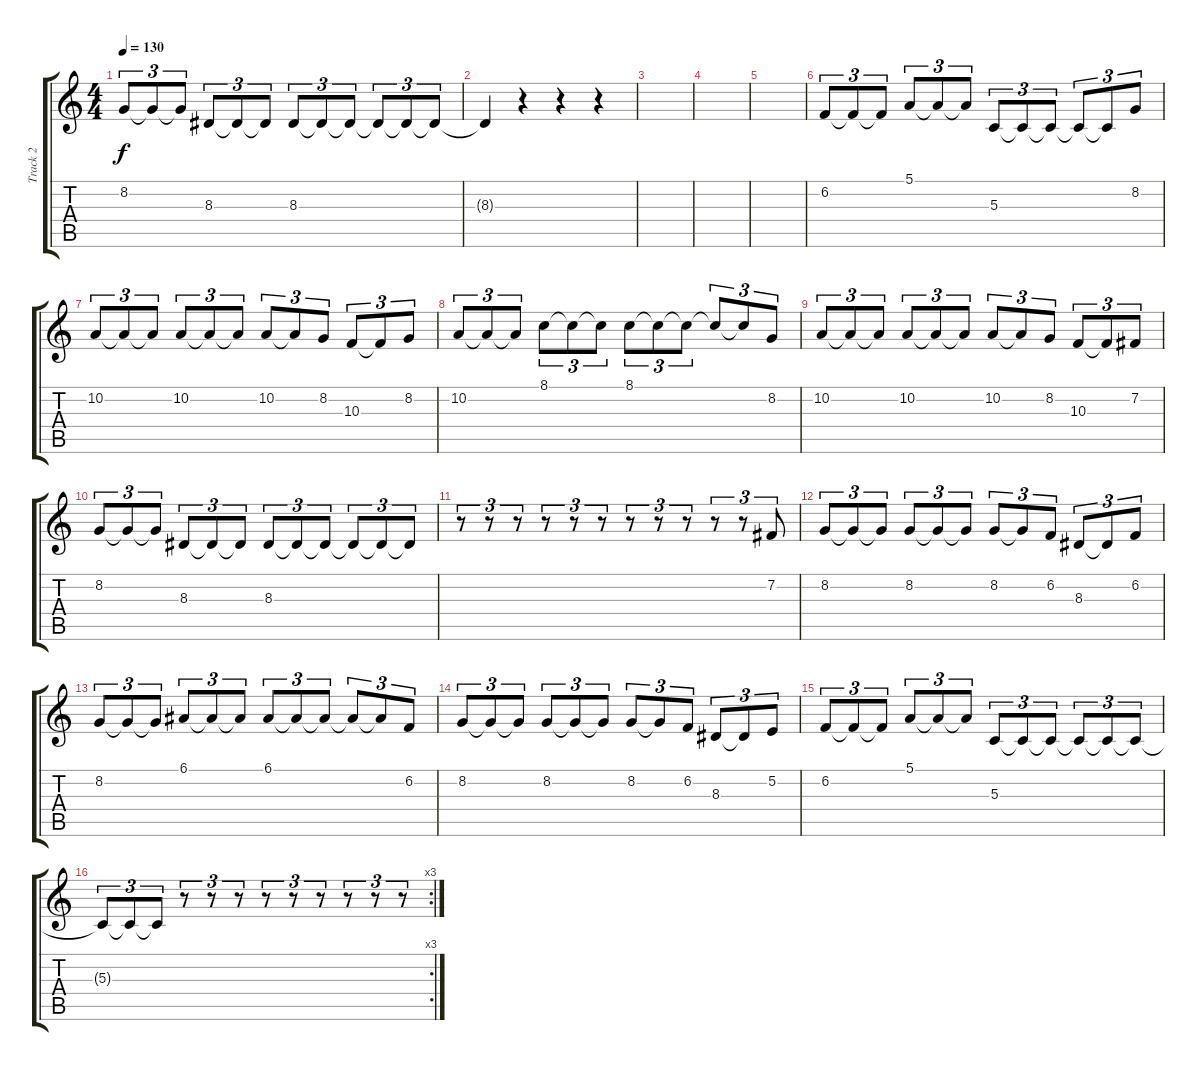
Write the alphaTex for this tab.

\track ("Track 2" "Track 2") {instrument flute}
\staff {score tabs}
\tuning (E4 B3 G3 D3 A2 E2) {hide}
\ts (4 4)
\tempo 130
\clef g2
\ks c
8.2.8{tu (3 2) dy f} 8.2{t}.8{tu (3 2)} 8.2{t}.8{tu (3 2)} 8.3.8{tu (3 2)} 8.3{t}.8{tu (3 2)} 8.3{t}.8{tu (3 2)} 8.3.8{tu (3 2)} 8.3{t}.8{tu (3 2)} 8.3{t}.8{tu (3 2)} 8.3{t}.8{tu (3 2)} 8.3{t}.8{tu (3 2)} 8.3{t}.8{tu (3 2)} |
8.3{t}.4 r.4 r.4 r.4 |
|
|
|
6.2.8{tu (3 2)} 6.2{t}.8{tu (3 2)} 6.2{t}.8{tu (3 2)} 5.1.8{tu (3 2)} 5.1{t}.8{tu (3 2)} 5.1{t}.8{tu (3 2)} 5.3.8{tu (3 2)} 5.3{t}.8{tu (3 2)} 5.3{t}.8{tu (3 2)} 5.3{t}.8{tu (3 2)} 5.3{t}.8{tu (3 2)} 8.2.8{tu (3 2)} |
10.2.8{tu (3 2)} 10.2{t}.8{tu (3 2)} 10.2{t}.8{tu (3 2)} 10.2.8{tu (3 2)} 10.2{t}.8{tu (3 2)} 10.2{t}.8{tu (3 2)} 10.2.8{tu (3 2)} 10.2{t}.8{tu (3 2)} 8.2.8{tu (3 2)} 10.3.8{tu (3 2)} 10.3{t}.8{tu (3 2)} 8.2.8{tu (3 2)} |
10.2.8{tu (3 2)} 10.2{t}.8{tu (3 2)} 10.2{t}.8{tu (3 2)} 8.1.8{tu (3 2)} 8.1{t}.8{tu (3 2)} 8.1{t}.8{tu (3 2)} 8.1.8{tu (3 2)} 8.1{t}.8{tu (3 2)} 8.1{t}.8{tu (3 2)} 8.1{t}.8{tu (3 2)} 8.1{t}.8{tu (3 2)} 8.2.8{tu (3 2)} |
10.2.8{tu (3 2)} 10.2{t}.8{tu (3 2)} 10.2{t}.8{tu (3 2)} 10.2.8{tu (3 2)} 10.2{t}.8{tu (3 2)} 10.2{t}.8{tu (3 2)} 10.2.8{tu (3 2)} 10.2{t}.8{tu (3 2)} 8.2.8{tu (3 2)} 10.3.8{tu (3 2)} 10.3{t}.8{tu (3 2)} 7.2.8{tu (3 2)} |
8.2.8{tu (3 2)} 8.2{t}.8{tu (3 2)} 8.2{t}.8{tu (3 2)} 8.3.8{tu (3 2)} 8.3{t}.8{tu (3 2)} 8.3{t}.8{tu (3 2)} 8.3.8{tu (3 2)} 8.3{t}.8{tu (3 2)} 8.3{t}.8{tu (3 2)} 8.3{t}.8{tu (3 2)} 8.3{t}.8{tu (3 2)} 8.3{t}.8{tu (3 2)} |
r.8{tu (3 2)} r.8{tu (3 2)} r.8{tu (3 2)} r.8{tu (3 2)} r.8{tu (3 2)} r.8{tu (3 2)} r.8{tu (3 2)} r.8{tu (3 2)} r.8{tu (3 2)} r.8{tu (3 2)} r.8{tu (3 2)} 7.2.8{tu (3 2)} |
8.2.8{tu (3 2)} 8.2{t}.8{tu (3 2)} 8.2{t}.8{tu (3 2)} 8.2.8{tu (3 2)} 8.2{t}.8{tu (3 2)} 8.2{t}.8{tu (3 2)} 8.2.8{tu (3 2)} 8.2{t}.8{tu (3 2)} 6.2.8{tu (3 2)} 8.3.8{tu (3 2)} 8.3{t}.8{tu (3 2)} 6.2.8{tu (3 2)} |
8.2.8{tu (3 2)} 8.2{t}.8{tu (3 2)} 8.2{t}.8{tu (3 2)} 6.1.8{tu (3 2)} 6.1{t}.8{tu (3 2)} 6.1{t}.8{tu (3 2)} 6.1.8{tu (3 2)} 6.1{t}.8{tu (3 2)} 6.1{t}.8{tu (3 2)} 6.1{t}.8{tu (3 2)} 6.1{t}.8{tu (3 2)} 6.2.8{tu (3 2)} |
8.2.8{tu (3 2)} 8.2{t}.8{tu (3 2)} 8.2{t}.8{tu (3 2)} 8.2.8{tu (3 2)} 8.2{t}.8{tu (3 2)} 8.2{t}.8{tu (3 2)} 8.2.8{tu (3 2)} 8.2{t}.8{tu (3 2)} 6.2.8{tu (3 2)} 8.3.8{tu (3 2)} 8.3{t}.8{tu (3 2)} 5.2.8{tu (3 2)} |
6.2.8{tu (3 2)} 6.2{t}.8{tu (3 2)} 6.2{t}.8{tu (3 2)} 5.1.8{tu (3 2)} 5.1{t}.8{tu (3 2)} 5.1{t}.8{tu (3 2)} 5.3.8{tu (3 2)} 5.3{t}.8{tu (3 2)} 5.3{t}.8{tu (3 2)} 5.3{t}.8{tu (3 2)} 5.3{t}.8{tu (3 2)} 5.3{t}.8{tu (3 2)} |
\rc 3
5.3{t}.8{tu (3 2)} 5.3{t}.8{tu (3 2)} 5.3{t}.8{tu (3 2)} r.8{tu (3 2)} r.8{tu (3 2)} r.8{tu (3 2)} r.8{tu (3 2)} r.8{tu (3 2)} r.8{tu (3 2)} r.8{tu (3 2)} r.8{tu (3 2)} r.8{tu (3 2)}
